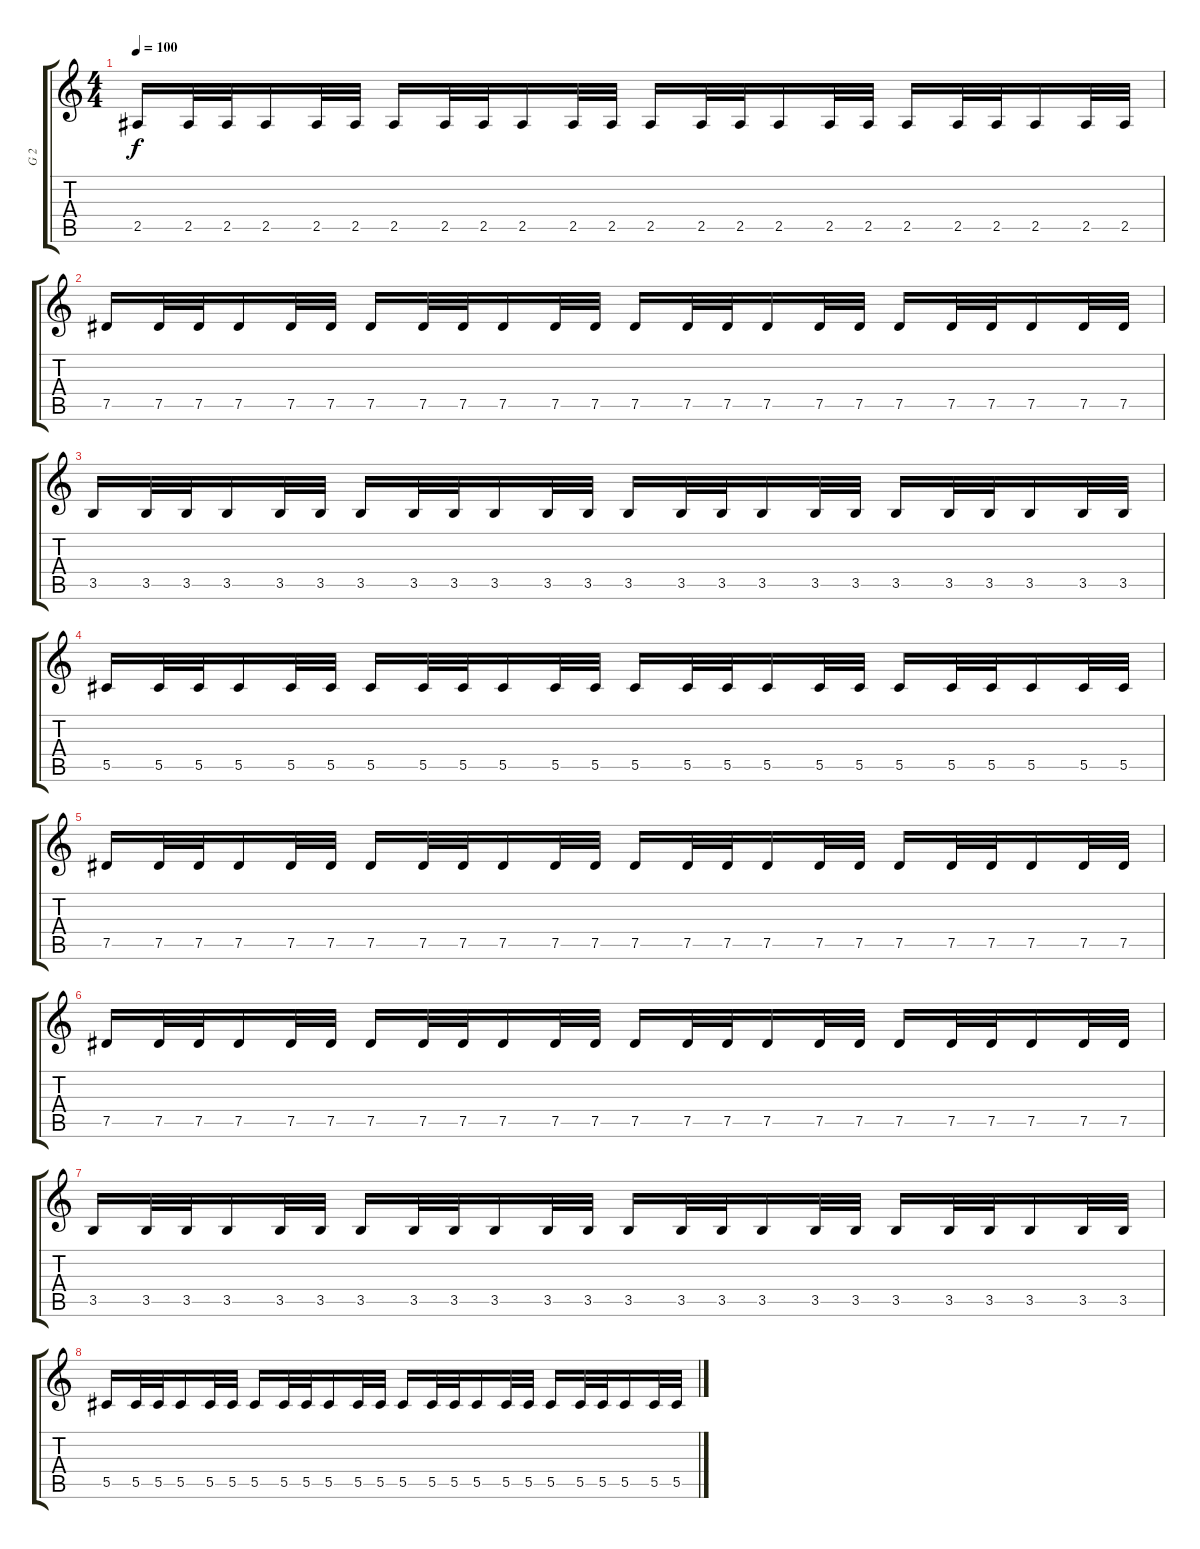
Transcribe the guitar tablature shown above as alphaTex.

\track ("G 2" "G 2") {instrument distortionguitar}
\staff {score tabs}
\tuning (Eb4 Bb3 Gb3 Db3 Ab2 Eb2) {hide}
\ts (4 4)
\tempo 100
\clef g2
\ks c
2.5.16{dy f} 2.5.32 2.5.32 2.5.16 2.5.32 2.5.32 2.5.16 2.5.32 2.5.32 2.5.16 2.5.32 2.5.32 2.5.16 2.5.32 2.5.32 2.5.16 2.5.32 2.5.32 2.5.16 2.5.32 2.5.32 2.5.16 2.5.32 2.5.32 |
7.5.16 7.5.32 7.5.32 7.5.16 7.5.32 7.5.32 7.5.16 7.5.32 7.5.32 7.5.16 7.5.32 7.5.32 7.5.16 7.5.32 7.5.32 7.5.16 7.5.32 7.5.32 7.5.16 7.5.32 7.5.32 7.5.16 7.5.32 7.5.32 |
3.5.16 3.5.32 3.5.32 3.5.16 3.5.32 3.5.32 3.5.16 3.5.32 3.5.32 3.5.16 3.5.32 3.5.32 3.5.16 3.5.32 3.5.32 3.5.16 3.5.32 3.5.32 3.5.16 3.5.32 3.5.32 3.5.16 3.5.32 3.5.32 |
5.5.16 5.5.32 5.5.32 5.5.16 5.5.32 5.5.32 5.5.16 5.5.32 5.5.32 5.5.16 5.5.32 5.5.32 5.5.16 5.5.32 5.5.32 5.5.16 5.5.32 5.5.32 5.5.16 5.5.32 5.5.32 5.5.16 5.5.32 5.5.32 |
7.5.16 7.5.32 7.5.32 7.5.16 7.5.32 7.5.32 7.5.16 7.5.32 7.5.32 7.5.16 7.5.32 7.5.32 7.5.16 7.5.32 7.5.32 7.5.16 7.5.32 7.5.32 7.5.16 7.5.32 7.5.32 7.5.16 7.5.32 7.5.32 |
7.5.16 7.5.32 7.5.32 7.5.16 7.5.32 7.5.32 7.5.16 7.5.32 7.5.32 7.5.16 7.5.32 7.5.32 7.5.16 7.5.32 7.5.32 7.5.16 7.5.32 7.5.32 7.5.16 7.5.32 7.5.32 7.5.16 7.5.32 7.5.32 |
3.5.16 3.5.32 3.5.32 3.5.16 3.5.32 3.5.32 3.5.16 3.5.32 3.5.32 3.5.16 3.5.32 3.5.32 3.5.16 3.5.32 3.5.32 3.5.16 3.5.32 3.5.32 3.5.16 3.5.32 3.5.32 3.5.16 3.5.32 3.5.32 |
5.5.16 5.5.32 5.5.32 5.5.16 5.5.32 5.5.32 5.5.16 5.5.32 5.5.32 5.5.16 5.5.32 5.5.32 5.5.16 5.5.32 5.5.32 5.5.16 5.5.32 5.5.32 5.5.16 5.5.32 5.5.32 5.5.16 5.5.32 5.5.32
